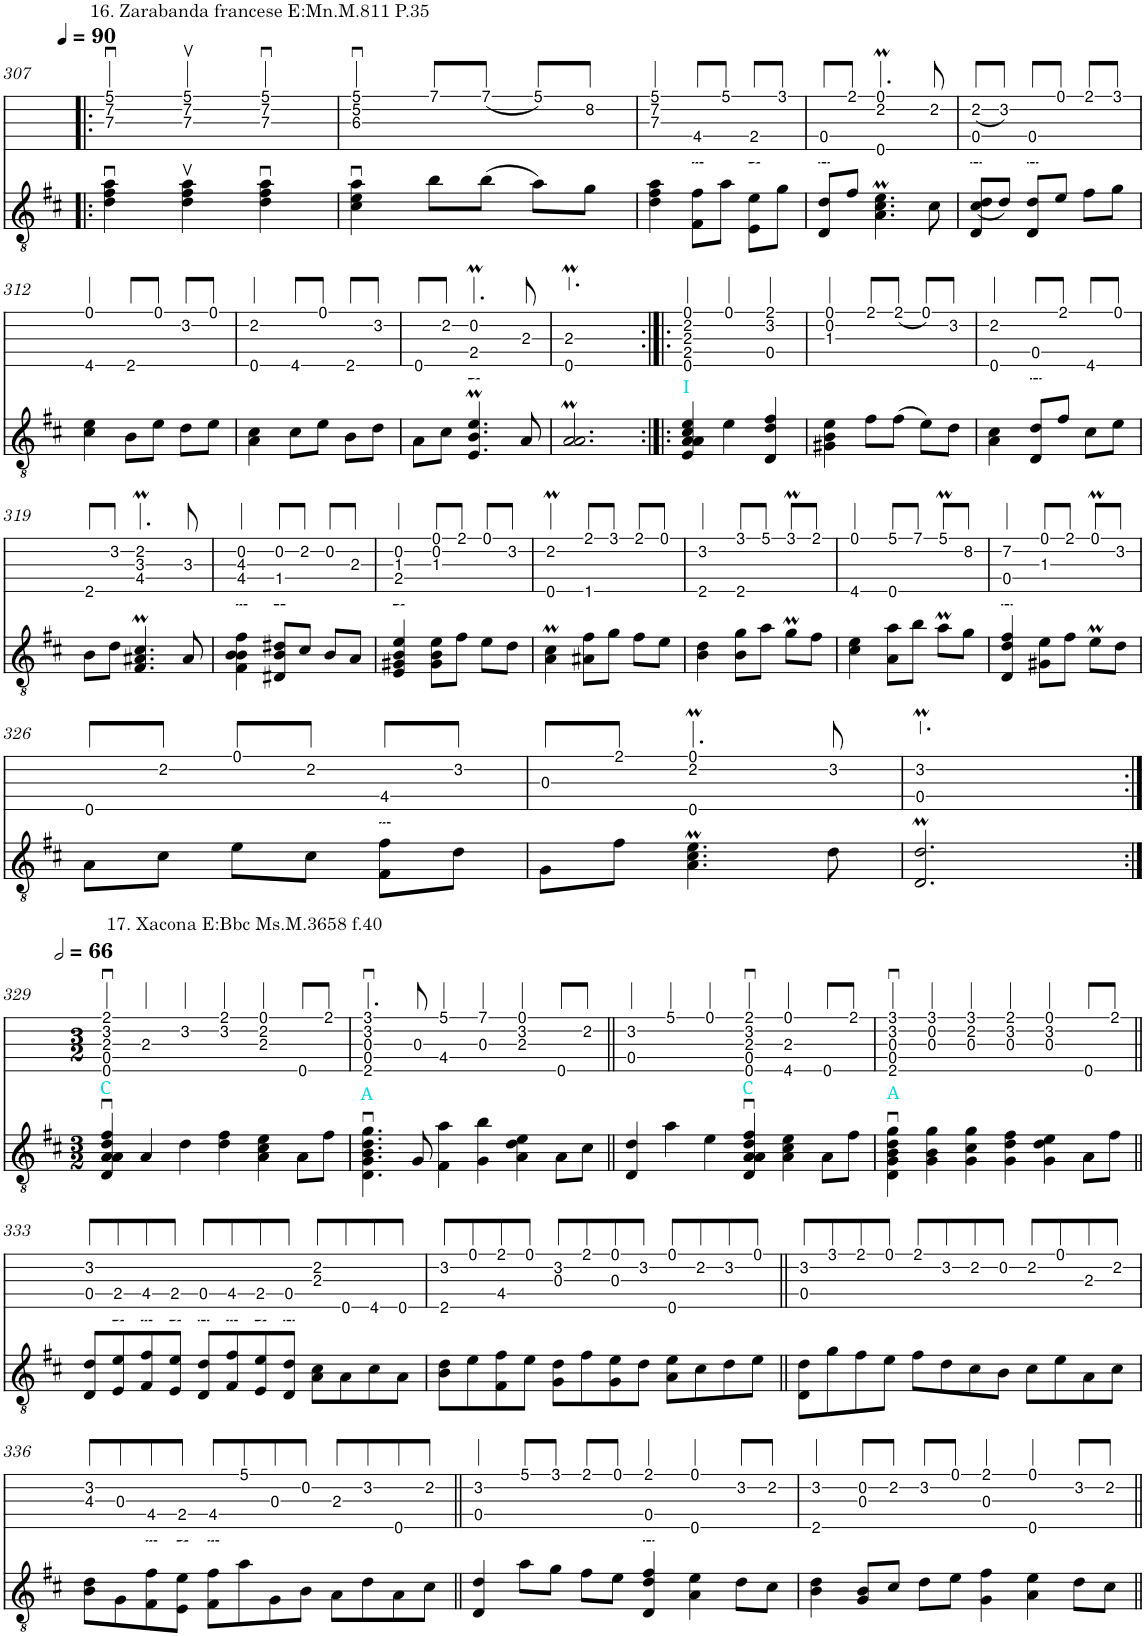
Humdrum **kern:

**kern	**kern
*part1	*part1
*staff2	*staff1
*I"Classical Guitar	*
*I'Guit.	*
!!LO:PB:g=z
*clefGv2	*
*k[f#c#]	*k[f#c#]
*M3/4	*M3/4
*MM90	*MM90
=307!|:	=307!|:
!	!LO:TX:a:t=16. Zarabanda francese E&colon;Mn.M.811 P.35
4d\u 4f#\u 4a\u	4d/u 4f#/u 4a/u
4d\v 4f#\v 4a\v	4d/v 4f#/v 4a/v
4d\u 4f#\u 4a\u	4d/u 4f#/u 4a/u
=308	=308
4c#\u 4e\u 4a\u	4c#/u 4e/u 4a/u
8b\L	8b/L
8b\J	(8b/J
8a\L	8a/L)
8g\J	8g/J
=309	=309
4d\ 4f#\ 4a\	4d/ 4f#/ 4a/
8F#\ 8f#\L	8f#i/ 8F#/L
8a\J	8a/J
8E\ 8e\L	8ei/ 8E/L
8g\J	8g/J
=310	=310
8D/ 8d/L	8di/ 8D/L
8f#/J	8f#/J
4.A\M 4.c#\M 4.e\M	4.A/M 4.c#/M 4.e/M
8c#\	8c#/
=311	=311
8D/ 8c#/ 8d/L	(8di/ 8D/ 8c#/L
8d/J	8d/J)
8D/ 8d/L	8di/ 8D/L
8e/J	8e/J
8f#\L	8f#/L
8g\J	8g/J
!!LO:LB:g=z
=312	=312
4c#\ 4e\	4c#/ 4e/
8B\L	8B/L
8e\J	8e/J
8d\L	8d/L
8e\J	8e/J
=313	=313
4A\ 4c#\	4A/ 4c#/
8c#\L	8c#/L
8e\J	8e/J
8B\L	8B/L
8d\J	8d/J
=314	=314
8A\L	8A/L
8c#\J	8c#/J
4.E/M 4.B/M 4.e/M	4.ei/W 4.E/W 4.B/W
8A/	8A/
=315	=315
2.A/M 2.A/M	2.A/M 2.A/M
=316:|!|:	=316:|!|:
!LO:TX:a:color=#00DCDC:t=I	!
4E/ 4A/ 4A/ 4c#/ 4e/	4A/ 4E/ 4A/ 4c#/ 4e/
4e\	4e/
4D/ 4d/ 4f#/	4D/ 4d/ 4f#/
=317	=317
4G#X\ 4B\ 4e\	4G#X/ 4B/ 4e/
8f#\L	8f#/L
8f#\J	(8f#/J
8e\L	8e/L)
8d\J	8d/J
=318	=318
4A\ 4c#\	4A/ 4c#/
8D/ 8d/L	8di/ 8D/L
8f#/J	8f#/J
8c#\L	8c#/L
8e\J	8e/J
!!LO:LB:g=z
=319	=319
8B\L	8B/L
8d\J	8d/J
4.F#/M 4.A#X/M 4.c#/M	4.F#/M 4.A#X/M 4.c#/M
8A#/	8A#/
=320	=320
4F#\ 4B\ 4B\ 4f#\	4f#i/ 4F#/ 4B/ 4B/
8D#X/ 8B/ 8d#X/L	8d#i/ 8D#X/ 8B/L
8c#/J	8c#/J
8B/L	8B/L
8A/J	8A/J
=321	=321
4E/ 4G#X/ 4B/ 4e/	4ei/ 4E/ 4G#X/ 4B/
8G#\ 8B\ 8e\L	8G#/ 8B/ 8e/L
8f#\J	8f#/J
8e\L	8e/L
8d\J	8d/J
=322	=322
4A\M 4c#\M	4A/M 4c#/M
8A#X\ 8f#\L	8A#/ 8f#/L
8g\J	8g/J
8f#\L	8f#/L
8e\J	8e/J
=323	=323
4B\ 4d\	4B/ 4d/
8B\ 8g\L	8B/ 8g/L
8a\J	8a/J
8gM\L	8gM/L
8f#\J	8f#/J
=324	=324
4c#\ 4e\	4c#/ 4e/
8A\ 8a\L	8A/ 8a/L
8b\J	8b/J
8aM\L	8aM/L
8g\J	8g/J
=325	=325
4D/ 4d/ 4f#/	4di/ 4D/ 4f#/
8G#X\ 8e\L	8G#X/ 8e/L
8f#\J	8f#/J
8eM\L	8eM/L
8d\J	8d/J
!!LO:LB:g=z
=326	=326
8A\L	8A/L
8c#\J	8c#/J
8e\L	8e/L
8c#\J	8c#/J
8F#\ 8f#\L	8f#i/ 8F#/L
8d\J	8d/J
=327	=327
8G\L	8G/L
8f#\J	8f#/J
4.A\M 4.c#\M 4.e\M	4.A/M 4.c#/M 4.e/M
8d\	8d/
=328	=328
2.D/M 2.d/M	2.D/M 2.d/M
!!LO:LB:g=z
=329:|!	=329:|!
*M3/2	*M3/2
*	*MM132
!	!LO:TX:a:t=17. Xacona E&colon;Bbc Ms.M.3658 f.40
!LO:TX:a:color=#00DCDC:t=C	!
4D/u 4A/u 4A/u 4d/u 4f#/u	4A/u 4D/u 4A/u 4d/u 4f#/u
4A/	4A/
4d\	4d/
4d\ 4f#\	4d/ 4f#/
4A\ 4c#\ 4e\	4A/ 4c#/ 4e/
8A\L	8A/L
8f#\J	8f#/J
=330	=330
!LO:TX:a:color=#00DCDC:t=A	!
4.D\u 4.G\u 4.B\u 4.d\u 4.g\u	4.B/u 4.D/u 4.G/u 4.d/u 4.g/u
8G/	8G/
4F#\ 4a\	4F#/ 4a/
4G\ 4b\	4G/ 4b/
4A\ 4d\ 4e\	4A/ 4d/ 4e/
8A\L	8A/L
8c#\J	8c#/J
=331||	=331||
4D/ 4d/	4D/ 4d/
4a\	4a/
4e\	4e/
!LO:TX:a:color=#00DCDC:t=C	!
4D/u 4A/u 4A/u 4d/u 4f#/u	4A/u 4D/u 4A/u 4d/u 4f#/u
4A\ 4c#\ 4e\	4c#/ 4A/ 4e/
8A\L	8A/L
8f#\J	8f#/J
=332	=332
!LO:TX:a:color=#00DCDC:t=A	!
4D\u 4G\u 4B\u 4d\u 4g\u	4B/u 4D/u 4G/u 4d/u 4g/u
4G\ 4B\ 4g\	4G/ 4B/ 4g/
4G\ 4c#\ 4g\	4G/ 4c#/ 4g/
4G\ 4d\ 4f#\	4G/ 4d/ 4f#/
4G\ 4d\ 4e\	4G/ 4d/ 4e/
8A\L	8A/L
8f#\J	8f#/J
!!LO:LB:g=z
=333||	=333||
8D/ 8d/L	8D/ 8d/L
8E/ 8e/	8ei/ 8E/
8F#/ 8f#/	8f#i/ 8F#/
8E/ 8e/J	8ei/ 8E/J
8D/ 8d/L	8di/ 8D/L
8F#/ 8f#/	8f#i/ 8F#/
8E/ 8e/	8ei/ 8E/
8D/ 8d/J	8di/ 8D/J
8A\ 8c#\L	8A/ 8c#/L
8A\	8A/
8c#\	8c#/
8A\J	8A/J
=334	=334
8B\ 8d\L	8B/ 8d/L
8e\	8e/
8F#\ 8f#\	8F#/ 8f#/
8e\J	8e/J
8G\ 8d\L	8G/ 8d/L
8f#\	8f#/
8G\ 8e\	8G/ 8e/
8d\J	8d/J
8A\ 8e\L	8A/ 8e/L
8c#\	8c#/
8d\	8d/
8e\J	8e/J
=335||	=335||
8D\ 8d\L	8D/ 8d/L
8g\	8g/
8f#\	8f#/
8e\J	8e/J
8f#\L	8f#/L
8d\	8d/
8c#\	8c#/
8B\J	8B/J
8c#\L	8c#/L
8e\	8e/
8A\	8A/
8c#\J	8c#/J
!!LO:LB:g=z
=336	=336
8B\ 8d\L	8B/ 8d/L
8G\	8G/
8F#\ 8f#\	8f#i/ 8F#/
8E\ 8e\J	8ei/ 8E/J
8F#\ 8f#\L	8f#i/ 8F#/L
8a\	8a/
8G\	8G/
8B\J	8B/J
8A\L	8A/L
8d\	8d/
8A\	8A/
8c#\J	8c#/J
=337||	=337||
4D/ 4d/	4D/ 4d/
8a\L	8a/L
8g\J	8g/J
8f#\L	8f#/L
8e\J	8e/J
4D/ 4d/ 4f#/	4di/ 4D/ 4f#/
4A\ 4e\	4A/ 4e/
8d\L	8d/L
8c#\J	8c#/J
=338	=338
4B\ 4d\	4B/ 4d/
8G/ 8B/L	8G/ 8B/L
8c#/J	8c#/J
8d\L	8d/L
8e\J	8e/J
4G\ 4f#\	4G/ 4f#/
4A\ 4e\	4A/ 4e/
8d\L	8d/L
8c#\J	8c#/J
=||	=||
*-	*-
